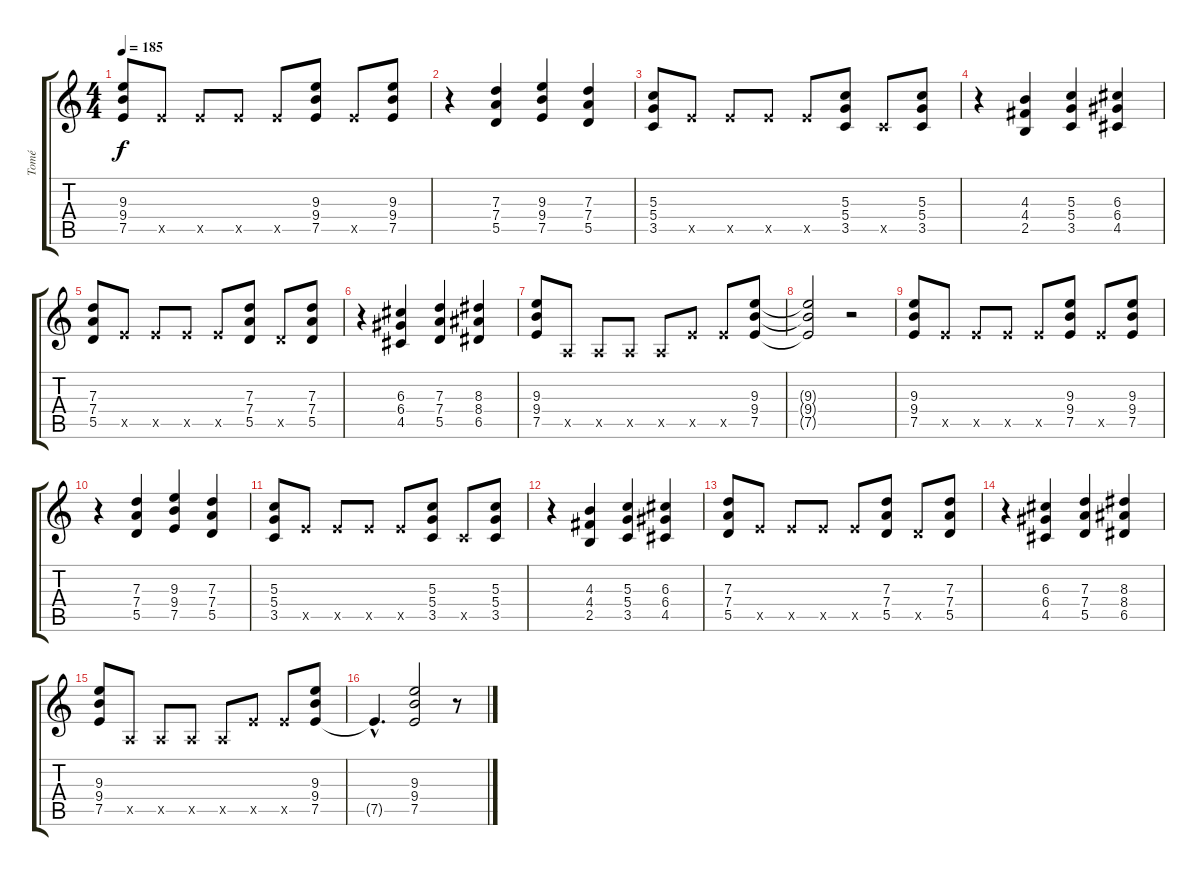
\track ("Tomé" "Tomé") {instrument overdrivenguitar}
\staff {score tabs}
\tuning (E4 B3 G3 D3 A2 E2) {hide}
\ts (4 4)
\tempo 185
\clef g2
\ks c
(9.3 9.4 7.5).8{dy f} 7.5{x}.8 7.5{x}.8 7.5{x}.8 7.5{x}.8 (9.3 9.4 7.5).8 7.5{x}.8 (9.3 9.4 7.5).8 |
r.4 (7.3 7.4 5.5).4 (9.3 9.4 7.5).4 (7.3 7.4 5.5).4 |
(5.3 5.4 3.5).8 7.5{x}.8 7.5{x}.8 7.5{x}.8 7.5{x}.8 (5.3 5.4 3.5).8 3.5{x}.8 (5.3 5.4 3.5).8 |
r.4 (4.3 4.4 2.5).4 (5.3 5.4 3.5).4 (6.3 6.4 4.5).4 |
(7.3 7.4 5.5).8 7.5{x}.8 7.5{x}.8 7.5{x}.8 7.5{x}.8 (7.3 7.4 5.5).8 5.5{x}.8 (7.3 7.4 5.5).8 |
r.4 (6.3 6.4 4.5).4 (7.3 7.4 5.5).4 (8.3 8.4 6.5).4 |
(9.3 9.4 7.5).8 0.5{x}.8 0.5{x}.8 0.5{x}.8 0.5{x}.8 7.5{x}.8 7.5{x}.8 (9.3 9.4 7.5).8 |
(9.3{t} 9.4{t} 7.5{t}).2 r.2 |
(9.3 9.4 7.5).8 7.5{x}.8 7.5{x}.8 7.5{x}.8 7.5{x}.8 (9.3 9.4 7.5).8 7.5{x}.8 (9.3 9.4 7.5).8 |
r.4 (7.3 7.4 5.5).4 (9.3 9.4 7.5).4 (7.3 7.4 5.5).4 |
(5.3 5.4 3.5).8 7.5{x}.8 7.5{x}.8 7.5{x}.8 7.5{x}.8 (5.3 5.4 3.5).8 3.5{x}.8 (5.3 5.4 3.5).8 |
r.4 (4.3 4.4 2.5).4 (5.3 5.4 3.5).4 (6.3 6.4 4.5).4 |
(7.3 7.4 5.5).8 7.5{x}.8 7.5{x}.8 7.5{x}.8 7.5{x}.8 (7.3 7.4 5.5).8 5.5{x}.8 (7.3 7.4 5.5).8 |
r.4 (6.3 6.4 4.5).4 (7.3 7.4 5.5).4 (8.3 8.4 6.5).4 |
(9.3 9.4 7.5).8 0.5{x}.8 0.5{x}.8 0.5{x}.8 0.5{x}.8 7.5{x}.8 7.5{x}.8 (9.3 9.4 7.5).8 |
7.5{hac t}.4{d} (9.3 9.4 7.5).2 r.8
